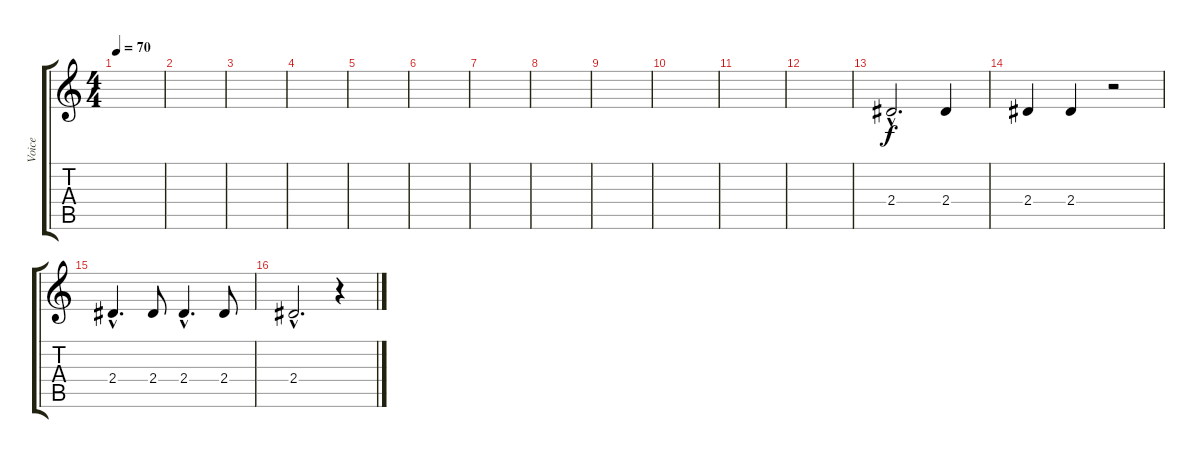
\track ("Voice" "Voice") {instrument distortionguitar}
\staff {score tabs}
\tuning (Eb4 Bb3 Gb3 Db3 Ab2 Eb2) {hide}
\ts (4 4)
\tempo 70
\tempo 120
\tempo 70
\clef g2
\ks c
|
|
|
|
|
|
|
|
|
|
|
|
2.4{hac}.2{d} 2.4.4 |
2.4.4 2.4.4 r.2 |
2.4{hac}.4{d} 2.4.8 2.4{hac}.4{d} 2.4.8 |
2.4{hac}.2{d} r.4
